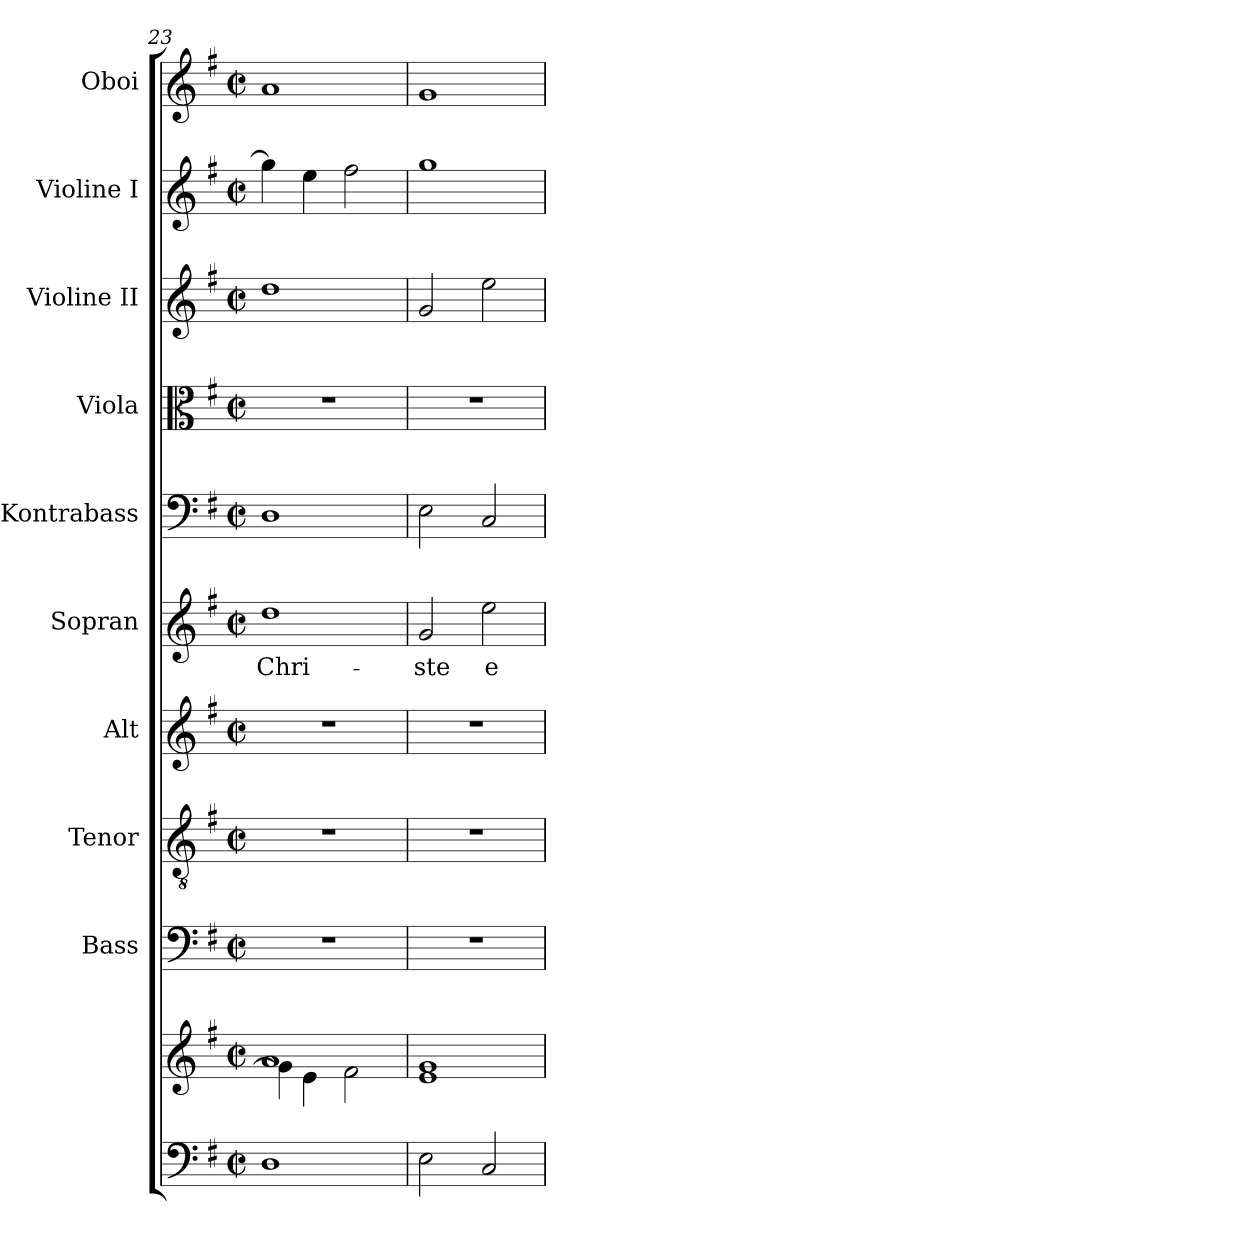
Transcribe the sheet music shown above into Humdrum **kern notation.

**kern	**kern	**kern	**kern	**kern	**kern	**text	**kern	**kern	**kern	**kern	**kern
*part10	*part10	*part9	*part8	*part7	*part6	*part6	*part5	*part4	*part3	*part2	*part1
*staff11	*staff10	*staff9	*staff8	*staff7	*staff6	*staff6	*staff5	*staff4	*staff3	*staff2	*staff1
*	*	*I"Bass	*I"Tenor	*I"Alt	*I"Sopran	*	*I"Kontrabass	*I"Viola	*I"Violine II	*I"Violine I	*I"Oboi
*	*	*I'B.	*I'T.	*I'A.	*I'S.	*	*I'Kb.	*I'Vla.	*I'Vl. II	*I'Vl. I	*I'Ob.
*clefF4	*clefG2	*clefF4	*clefGv2	*clefG2	*clefG2	*	*clefF4	*clefC3	*clefG2	*clefG2	*clefG2
*	*	*	*	*	*	*	*ITrd7c12	*	*	*	*
*k[f#]	*k[f#]	*k[f#]	*k[f#]	*k[f#]	*k[f#]	*	*k[f#]	*k[f#]	*k[f#]	*k[f#]	*k[f#]
*G:	*G:	*G:	*G:	*G:	*G:	*	*G:	*G:	*G:	*G:	*G:
*M2/2	*M2/2	*M2/2	*M2/2	*M2/2	*M2/2	*	*M2/2	*M2/2	*M2/2	*M2/2	*M2/2
*met(c|)	*met(c|)	*met(c|)	*met(c|)	*met(c|)	*met(c|)	*	*met(c|)	*met(c|)	*met(c|)	*met(c|)	*met(c|)
=23	=23	=23	=23	=23	=23	=23	=23	=23	=23	=23	=23
*	*^	*	*	*	*	*	*	*	*	*	*
!	!	!	!	!	!	!	!LO:LY:b	!	!	!	!	!
1D	1a	4g\]	1r	1r	1r	1dd	Chri-	1DD	1r	1dd	4gg\]	1a
.	.	4e\	.	.	.	.	.	.	.	.	4ee\	.
.	.	2f#\	.	.	.	.	.	.	.	.	2ff#\	.
=24	=24	=24	=24	=24	=24	=24	=24	=24	=24	=24	=24	=24
!	!	!	!	!	!	!	!LO:LY:b	!	!	!	!	!
*	*v	*v	*	*	*	*	*	*	*	*	*	*
2E\	1e 1g	1r	1r	1r	2g/	-ste	2EE\	1r	2g/	1gg	1g
!	!	!	!	!	!	!LO:LY:b	!	!	!	!	!
2C/	.	.	.	.	2ee\	e-	2CC/	.	2ee\	.	.
=	=	=	=	=	=	=	=	=	=	=	=
*-	*-	*-	*-	*-	*-	*-	*-	*-	*-	*-	*-
